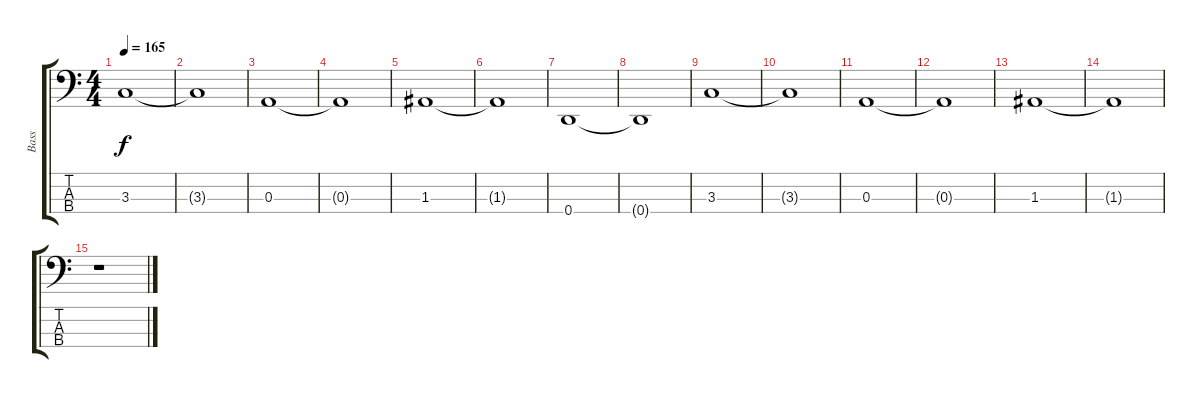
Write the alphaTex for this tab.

\track ("Bass" "Bass") {instrument electricbassfinger}
\staff {score tabs}
\tuning (G2 D2 A1 D1) {hide}
\ts (4 4)
\tempo 165
\clef f4
\ks c
3.3.1{dy f} |
3.3{t}.1 |
0.3.1 |
0.3{t}.1 |
1.3.1 |
1.3{t}.1 |
0.4.1 |
0.4{t}.1 |
3.3.1 |
3.3{t}.1 |
0.3.1 |
0.3{t}.1 |
1.3.1 |
1.3{t}.1 |
r.1
